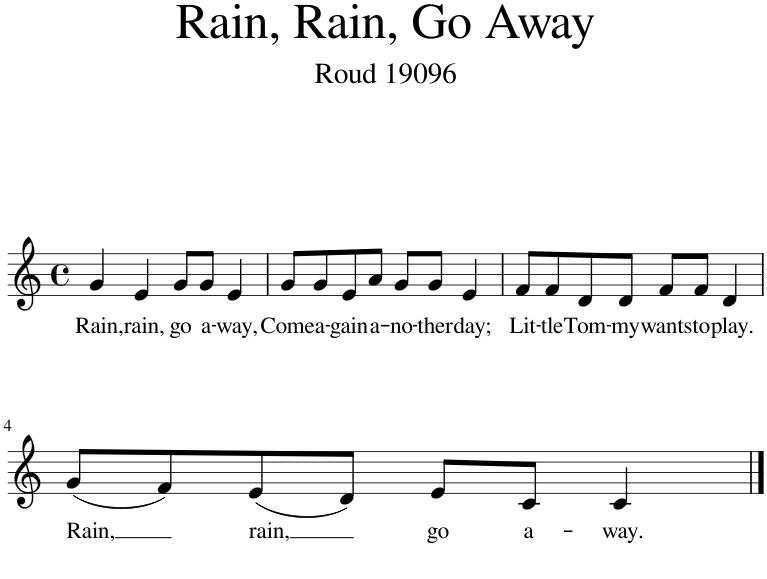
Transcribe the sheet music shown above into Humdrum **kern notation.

**kern	**text
*part1	*part1
*staff1	*staff1
*I"Piano	*
*I'Pno.	*
*clefG2	*
*k[]	*
*M4/4	*
*met(c)	*
=1	=1
!	!LO:LY:b
4g/	Rain,
!	!LO:LY:b
4e/	rain,
!	!LO:LY:b
8g/L	go
!	!LO:LY:b
8g/J	a-
!	!LO:LY:b
4e/	-way,
=2	=2
!	!LO:LY:b
8g/L	Come
!	!LO:LY:b
8g/	a-
!	!LO:LY:b
8e/	-gain
!	!LO:LY:b
8a/J	a-
!	!LO:LY:b
8g/L	-no-
!	!LO:LY:b
8g/J	-ther
!	!LO:LY:b
4e/	day;
=3	=3
!	!LO:LY:b
8f/L	Lit-
!	!LO:LY:b
8f/	-tle
!	!LO:LY:b
8d/	Tom-
!	!LO:LY:b
8d/J	-my
!	!LO:LY:b
8f/L	wants
!	!LO:LY:b
8f/J	to
!	!LO:LY:b
4d/	play.
!!LO:LB:g=z
=4	=4
!	!LO:LY:b
(8g/L	-Rain,
8f/)	.
!	!LO:LY:b
(8e/	rain,
8d/J)	.
!	!LO:LY:b
8e/L	go
!	!LO:LY:b
8c/J	a-
!	!LO:LY:b
4c/	-way.
==	==
*-	*-
